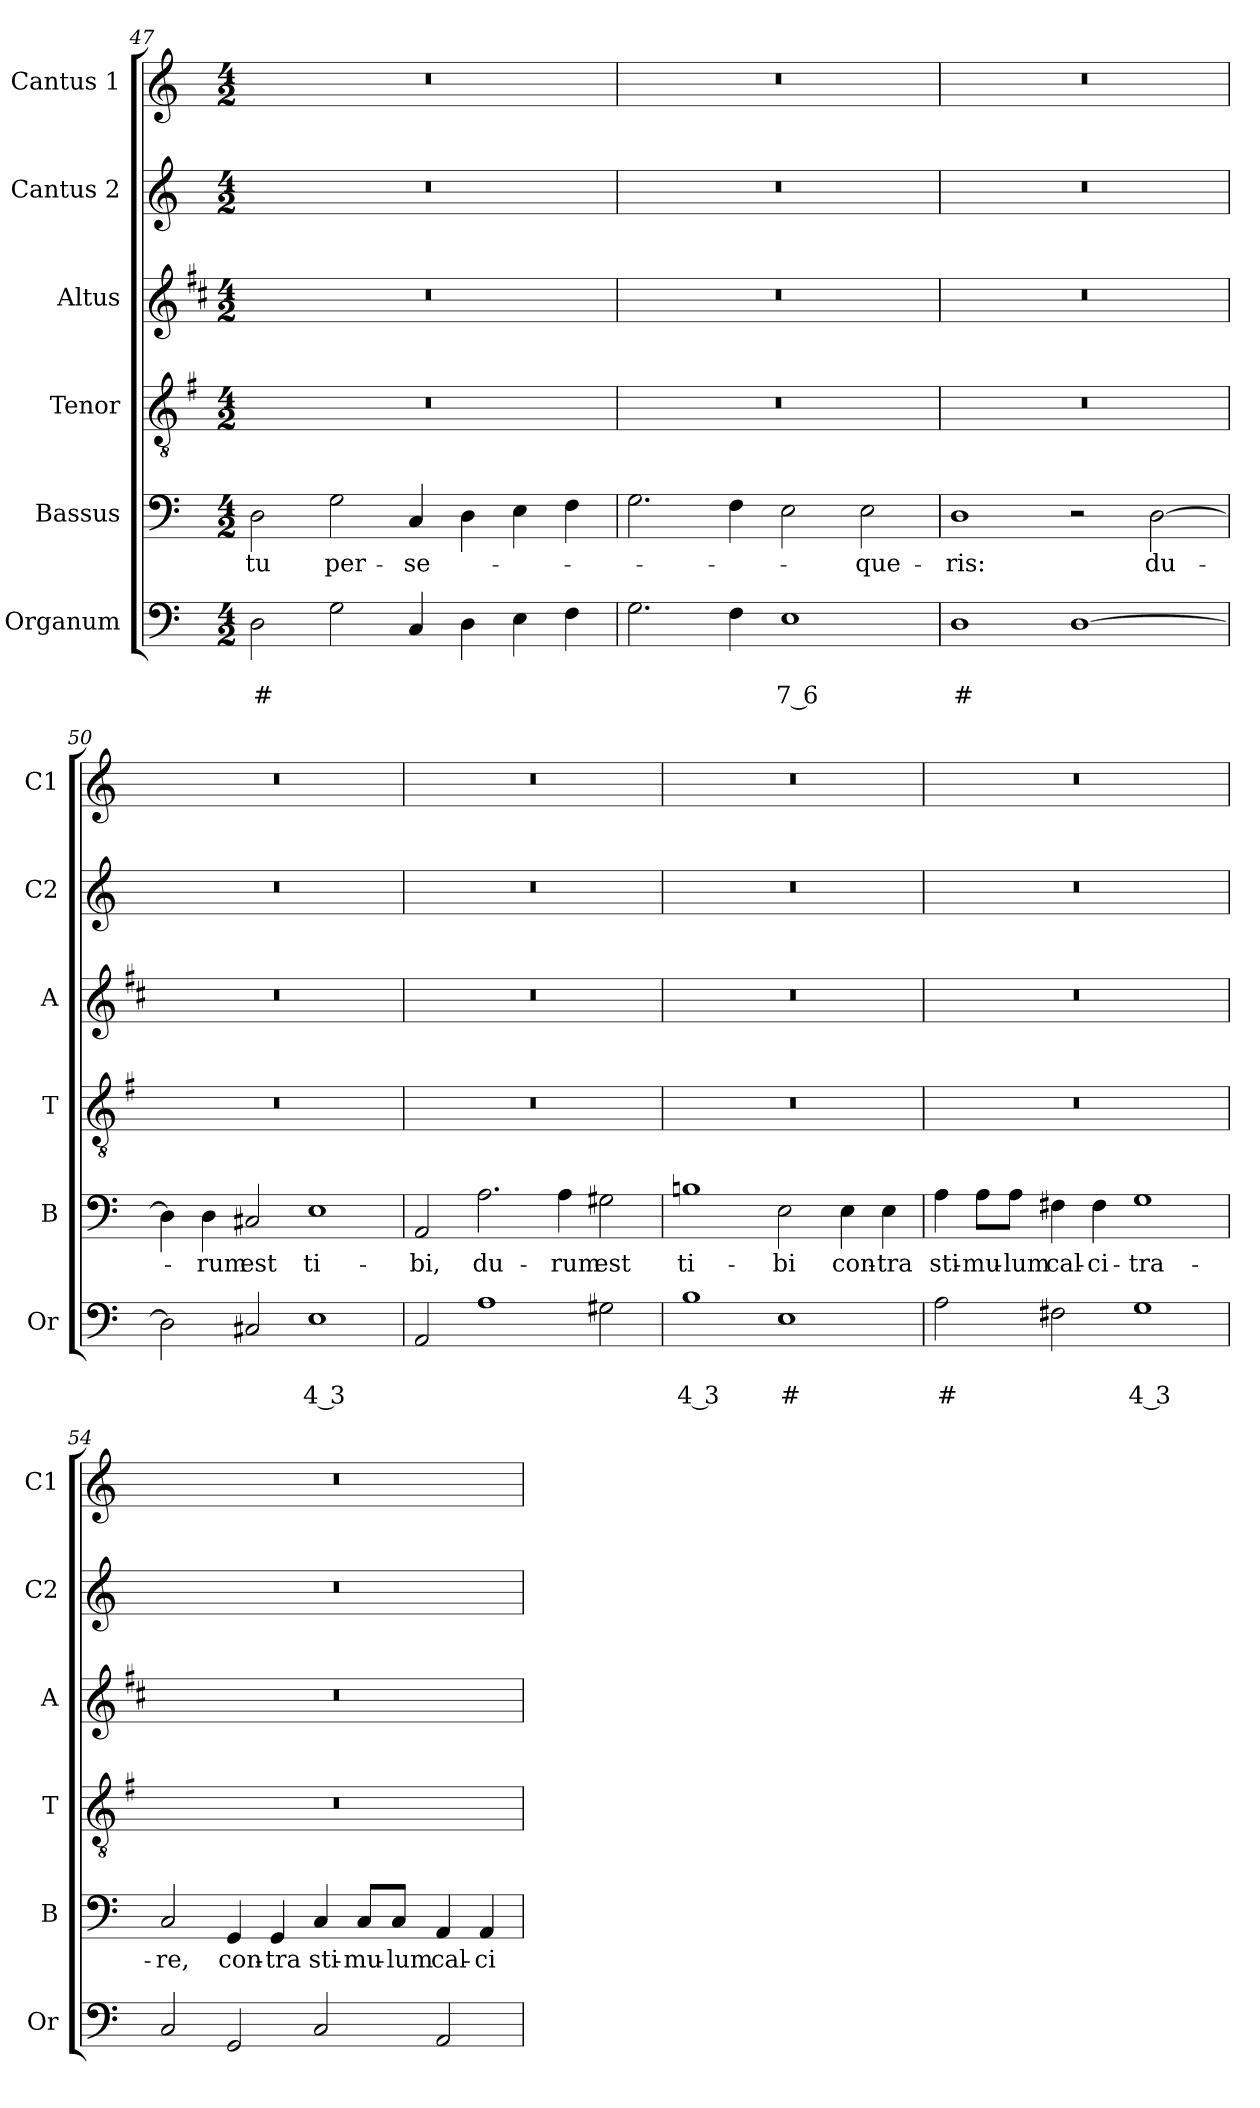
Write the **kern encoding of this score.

**kern	**text	**text	**kern	**text	**kern	**kern	**kern	**kern
*part6	*part6	*part6	*part5	*part5	*part4	*part3	*part2	*part1
*staff6	*staff6	*staff6	*staff5	*staff5	*staff4	*staff3	*staff2	*staff1
*I"Organum	*	*	*I"Bassus	*	*I"Tenor	*I"Altus	*I"Cantus 2	*I"Cantus 1
*I'Or	*	*	*I'B	*	*I'T	*I'A	*I'C2	*I'C1
*clefF4	*	*	*clefF4	*	*clefGv2	*clefG2	*clefG2	*clefG2
*	*	*	*	*	*ITrd4c7	*ITrd1c2	*	*
*k[]	*	*	*k[]	*	*k[]	*k[]	*k[]	*k[]
*C:	*	*	*C:	*	*C:	*C:	*C:	*C:
*M4/2	*	*	*M4/2	*	*M4/2	*M4/2	*M4/2	*M4/2
=47	=47	=47	=47	=47	=47	=47	=47	=47
!	!	!LO:LY:b	!	!LO:LY:b	!	!	!	!
2D\	.	#	2D\	tu	0r	0r	0r	0r
!	!	!	!	!LO:LY:b	!	!	!	!
2G\	.	.	2G\	per-	.	.	.	.
!	!	!	!	!LO:LY:b	!	!	!	!
4C/	.	.	4C/	-se-	.	.	.	.
4D\	.	.	4D\	.	.	.	.	.
4E\	.	.	4E\	.	.	.	.	.
4F\	.	.	4F\	.	.	.	.	.
=48	=48	=48	=48	=48	=48	=48	=48	=48
2.G\	.	.	2.G\	.	0r	0r	0r	0r
4F\	.	.	4F\	.	.	.	.	.
!	!	!LO:LY:b	!	!	!	!	!	!
1E	.	7 6	2E\	.	.	.	.	.
!	!	!	!	!LO:LY:b	!	!	!	!
.	.	.	2E\	-que-	.	.	.	.
=49	=49	=49	=49	=49	=49	=49	=49	=49
!	!	!LO:LY:b	!	!LO:LY:b	!	!	!	!
1D	.	#	1D	-ris:	0r	0r	0r	0r
[1D	.	.	2r	.	.	.	.	.
!	!	!	!	!LO:LY:b	!	!	!	!
.	.	.	[2D\	du-	.	.	.	.
=50	=50	=50	=50	=50	=50	=50	=50	=50
2D\]	.	.	4D\]	.	0r	0r	0r	0r
!	!	!	!	!LO:LY:b	!	!	!	!
.	.	.	4D\	-rum	.	.	.	.
!	!	!	!	!LO:LY:b	!	!	!	!
2C#X/	.	.	2C#X/	est	.	.	.	.
!	!	!LO:LY:b	!	!LO:LY:b	!	!	!	!
1E	.	4 3	1E	ti-	.	.	.	.
!!LO:LB:g=z
=51	=51	=51	=51	=51	=51	=51	=51	=51
!	!	!	!	!LO:LY:b	!	!	!	!
2AA/	.	.	2AA/	-bi,	0r	0r	0r	0r
!	!	!	!	!LO:LY:b	!	!	!	!
1A	.	.	2.A\	du-	.	.	.	.
!	!	!	!	!LO:LY:b	!	!	!	!
.	.	.	4A\	-rum	.	.	.	.
!	!	!	!	!LO:LY:b	!	!	!	!
2G#X\	.	.	2G#X\	est	.	.	.	.
=52	=52	=52	=52	=52	=52	=52	=52	=52
!	!	!LO:LY:b	!	!LO:LY:b	!	!	!	!
1B	.	4 3	1Bni	ti-	0r	0r	0r	0r
!	!	!LO:LY:b	!	!LO:LY:b	!	!	!	!
1E	.	#	2E\	-bi	.	.	.	.
!	!	!	!	!LO:LY:b	!	!	!	!
.	.	.	4E\	con-	.	.	.	.
!	!	!	!	!LO:LY:b	!	!	!	!
.	.	.	4E\	-tra	.	.	.	.
=53	=53	=53	=53	=53	=53	=53	=53	=53
!	!	!LO:LY:b	!	!LO:LY:b	!	!	!	!
2A\	.	#	4A\	sti-	0r	0r	0r	0r
!	!	!	!	!LO:LY:b	!	!	!	!
.	.	.	8A\L	-mu-	.	.	.	.
!	!	!	!	!LO:LY:b	!	!	!	!
.	.	.	8A\J	-lum	.	.	.	.
!	!	!	!	!LO:LY:b	!	!	!	!
2F#X\	.	.	4F#X\	cal-	.	.	.	.
!	!	!	!	!LO:LY:b	!	!	!	!
.	.	.	4F#\	-ci-	.	.	.	.
!	!	!LO:LY:b	!	!LO:LY:b	!	!	!	!
1G	.	4 3	1G	-tra-	.	.	.	.
=54	=54	=54	=54	=54	=54	=54	=54	=54
!	!	!	!	!LO:LY:b	!	!	!	!
2C/	.	.	2C/	-re,	0r	0r	0r	0r
!	!	!	!	!LO:LY:b	!	!	!	!
2GG/	.	.	4GG/	con-	.	.	.	.
!	!	!	!	!LO:LY:b	!	!	!	!
.	.	.	4GG/	-tra	.	.	.	.
!	!	!	!	!LO:LY:b	!	!	!	!
2C/	.	.	4C/	sti-	.	.	.	.
!	!	!	!	!LO:LY:b	!	!	!	!
.	.	.	8C/L	-mu-	.	.	.	.
!	!	!	!	!LO:LY:b	!	!	!	!
.	.	.	8C/J	-lum	.	.	.	.
!	!	!	!	!LO:LY:b	!	!	!	!
2AA/	.	.	4AA/	cal-	.	.	.	.
!	!	!	!	!LO:LY:b	!	!	!	!
.	.	.	4AA/	-ci-	.	.	.	.
=	=	=	=	=	=	=	=	=
*-	*-	*-	*-	*-	*-	*-	*-	*-
